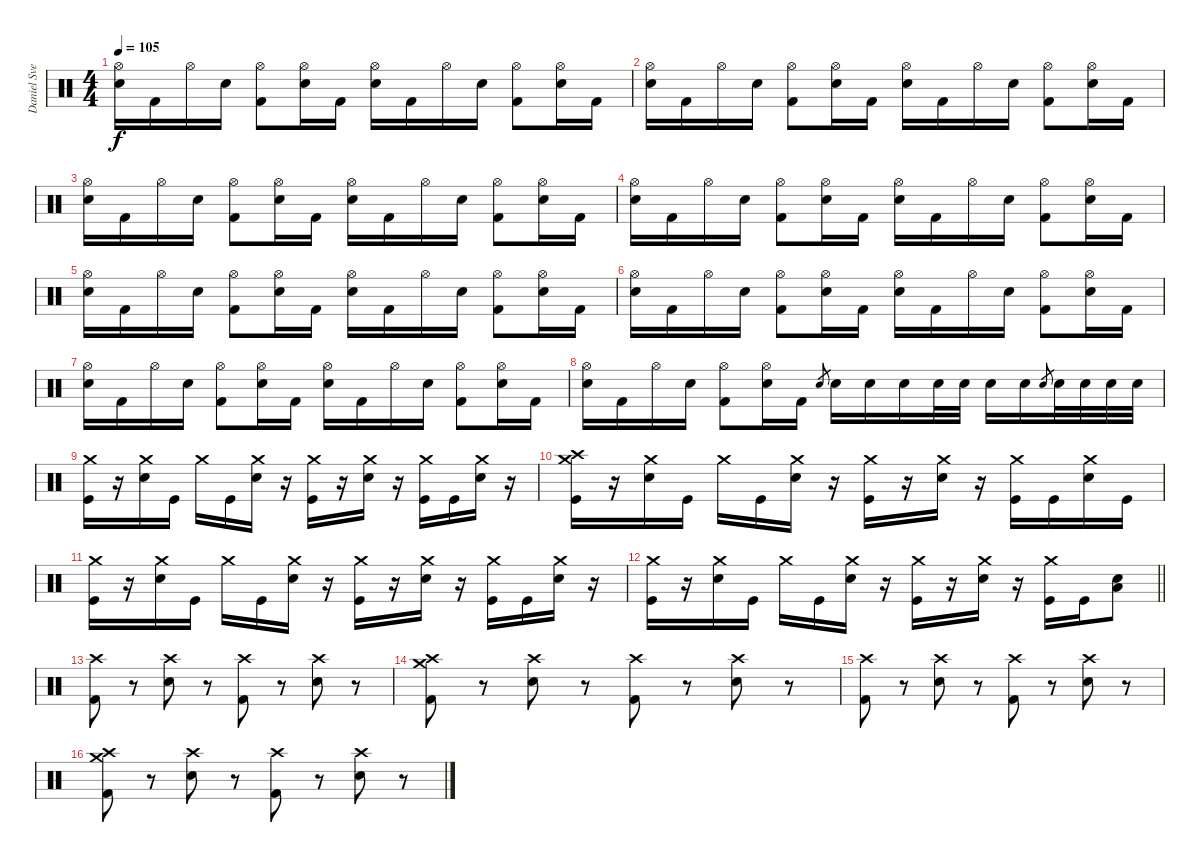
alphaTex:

\track ("Daniel Svensson" "Daniel Sve") {instrument percussion}
\staff {score}
\articulation defaults
\ts (4 4)
\tempo 105
\clef neutral
\ks c
("Hi-Hat (open)" "Snare (hit) 2").16{dy f} "Kick (hit) 2".16 "Hi-Hat (open)".16 "Snare (hit) 2".16 ("Hi-Hat (open)" "Kick (hit) 2").8 ("Hi-Hat (open)" "Snare (hit) 2").16 "Kick (hit) 2".16 ("Hi-Hat (open)" "Snare (hit) 2").16 "Kick (hit) 2".16 "Hi-Hat (open)".16 "Snare (hit) 2".16 ("Hi-Hat (open)" "Kick (hit) 2").8 ("Hi-Hat (open)" "Snare (hit) 2").16 "Kick (hit) 2".16 |
("Hi-Hat (open)" "Snare (hit) 2").16 "Kick (hit) 2".16 "Hi-Hat (open)".16 "Snare (hit) 2".16 ("Hi-Hat (open)" "Kick (hit) 2").8 ("Hi-Hat (open)" "Snare (hit) 2").16 "Kick (hit) 2".16 ("Hi-Hat (open)" "Snare (hit) 2").16 "Kick (hit) 2".16 "Hi-Hat (open)".16 "Snare (hit) 2".16 ("Hi-Hat (open)" "Kick (hit) 2").8 ("Hi-Hat (open)" "Snare (hit) 2").16 "Kick (hit) 2".16 |
("Hi-Hat (open)" "Snare (hit) 2").16 "Kick (hit) 2".16 "Hi-Hat (open)".16 "Snare (hit) 2".16 ("Hi-Hat (open)" "Kick (hit) 2").8 ("Hi-Hat (open)" "Snare (hit) 2").16 "Kick (hit) 2".16 ("Hi-Hat (open)" "Snare (hit) 2").16 "Kick (hit) 2".16 "Hi-Hat (open)".16 "Snare (hit) 2".16 ("Hi-Hat (open)" "Kick (hit) 2").8 ("Hi-Hat (open)" "Snare (hit) 2").16 "Kick (hit) 2".16 |
("Hi-Hat (open)" "Snare (hit) 2").16 "Kick (hit) 2".16 "Hi-Hat (open)".16 "Snare (hit) 2".16 ("Hi-Hat (open)" "Kick (hit) 2").8 ("Hi-Hat (open)" "Snare (hit) 2").16 "Kick (hit) 2".16 ("Hi-Hat (open)" "Snare (hit) 2").16 "Kick (hit) 2".16 "Hi-Hat (open)".16 "Snare (hit) 2".16 ("Hi-Hat (open)" "Kick (hit) 2").8 ("Hi-Hat (open)" "Snare (hit) 2").16 "Kick (hit) 2".16 |
("Hi-Hat (open)" "Snare (hit) 2").16 "Kick (hit) 2".16 "Hi-Hat (open)".16 "Snare (hit) 2".16 ("Hi-Hat (open)" "Kick (hit) 2").8 ("Hi-Hat (open)" "Snare (hit) 2").16 "Kick (hit) 2".16 ("Hi-Hat (open)" "Snare (hit) 2").16 "Kick (hit) 2".16 "Hi-Hat (open)".16 "Snare (hit) 2".16 ("Hi-Hat (open)" "Kick (hit) 2").8 ("Hi-Hat (open)" "Snare (hit) 2").16 "Kick (hit) 2".16 |
("Hi-Hat (open)" "Snare (hit) 2").16 "Kick (hit) 2".16 "Hi-Hat (open)".16 "Snare (hit) 2".16 ("Hi-Hat (open)" "Kick (hit) 2").8 ("Hi-Hat (open)" "Snare (hit) 2").16 "Kick (hit) 2".16 ("Hi-Hat (open)" "Snare (hit) 2").16 "Kick (hit) 2".16 "Hi-Hat (open)".16 "Snare (hit) 2".16 ("Hi-Hat (open)" "Kick (hit) 2").8 ("Hi-Hat (open)" "Snare (hit) 2").16 "Kick (hit) 2".16 |
("Hi-Hat (open)" "Snare (hit) 2").16 "Kick (hit) 2".16 "Hi-Hat (open)".16 "Snare (hit) 2".16 ("Hi-Hat (open)" "Kick (hit) 2").8 ("Hi-Hat (open)" "Snare (hit) 2").16 "Kick (hit) 2".16 ("Hi-Hat (open)" "Snare (hit) 2").16 "Kick (hit) 2".16 "Hi-Hat (open)".16 "Snare (hit) 2".16 ("Hi-Hat (open)" "Kick (hit) 2").8 ("Hi-Hat (open)" "Snare (hit) 2").16 "Kick (hit) 2".16 |
("Hi-Hat (open)" "Snare (hit) 2").16 "Kick (hit) 2".16 "Hi-Hat (open)".16 "Snare (hit) 2".16 ("Hi-Hat (open)" "Kick (hit) 2").8 ("Hi-Hat (open)" "Snare (hit) 2").16 "Kick (hit) 2".16 "Snare (hit) 2".8{gr} "Snare (hit) 2".16 "Snare (hit) 2".16 "Snare (hit) 2".16 "Snare (hit) 2".32 "Snare (hit) 2".32 "Snare (hit) 2".16 "Snare (hit) 2".16 "Snare (hit) 2".8{gr} "Snare (hit) 2".32 "Snare (hit) 2".32 "Snare (hit) 2".32 "Snare (hit) 2".32 |
("Crash medium (hit)" "Kick (hit)").16 r.16 ("Crash medium (hit)" "Snare (hit) 2").16 "Kick (hit)".16 "Crash medium (hit)".16 "Kick (hit)".16 ("Crash medium (hit)" "Snare (hit) 2").16 r.16 ("Crash medium (hit)" "Kick (hit)").16 r.16 ("Crash medium (hit)" "Snare (hit) 2").16 r.16 ("Crash medium (hit)" "Kick (hit)").16 "Kick (hit)".16 ("Crash medium (hit)" "Snare (hit) 2").16 r.16 |
("Crash medium (hit)" "Crash high (hit)" "Kick (hit)").16 r.16 ("Crash medium (hit)" "Snare (hit) 2").16 "Kick (hit)".16 "Crash medium (hit)".16 "Kick (hit)".16 ("Crash medium (hit)" "Snare (hit) 2").16 r.16 ("Crash medium (hit)" "Kick (hit)").16 r.16 ("Crash medium (hit)" "Snare (hit) 2").16 r.16 ("Crash medium (hit)" "Kick (hit)").16 "Kick (hit)".16 ("Crash medium (hit)" "Snare (hit) 2").16 "Kick (hit)".16 |
("Crash medium (hit)" "Kick (hit)").16 r.16 ("Crash medium (hit)" "Snare (hit) 2").16 "Kick (hit)".16 "Crash medium (hit)".16 "Kick (hit)".16 ("Crash medium (hit)" "Snare (hit) 2").16 r.16 ("Crash medium (hit)" "Kick (hit)").16 r.16 ("Crash medium (hit)" "Snare (hit) 2").16 r.16 ("Crash medium (hit)" "Kick (hit)").16 "Kick (hit)".16 ("Crash medium (hit)" "Snare (hit) 2").16 r.16 |
\barLineRight lightlight
("Crash medium (hit)" "Kick (hit)").16 r.16 ("Crash medium (hit)" "Snare (hit) 2").16 "Kick (hit)".16 "Crash medium (hit)".16 "Kick (hit)".16 ("Crash medium (hit)" "Snare (hit) 2").16 r.16 ("Crash medium (hit)" "Kick (hit)").16 r.16 ("Crash medium (hit)" "Snare (hit) 2").16 r.16 ("Crash medium (hit)" "Kick (hit)").16 "Kick (hit)".16 ("Low Tom (hit)" "Electric Snare (hit)").8 |
("Crash high (hit)" "Kick (hit) 2").8 r.8 ("Crash high (hit)" "Electric Snare (hit)").8 r.8 ("Crash high (hit)" "Kick (hit) 2").8 r.8 ("Crash high (hit)" "Electric Snare (hit)").8 r.8 |
("Crash high (hit)" "Crash medium (hit)" "Kick (hit) 2").8 r.8 ("Crash high (hit)" "Electric Snare (hit)").8 r.8 ("Crash high (hit)" "Kick (hit) 2").8 r.8 ("Crash high (hit)" "Electric Snare (hit)").8 r.8 |
("Crash high (hit)" "Kick (hit) 2").8 r.8 ("Crash high (hit)" "Electric Snare (hit)").8 r.8 ("Crash high (hit)" "Kick (hit) 2").8 r.8 ("Crash high (hit)" "Electric Snare (hit)").8 r.8 |
("Crash high (hit)" "Crash medium (hit)" "Kick (hit) 2").8 r.8 ("Crash high (hit)" "Electric Snare (hit)").8 r.8 ("Crash high (hit)" "Kick (hit) 2").8 r.8 ("Crash high (hit)" "Electric Snare (hit)").8 r.8
